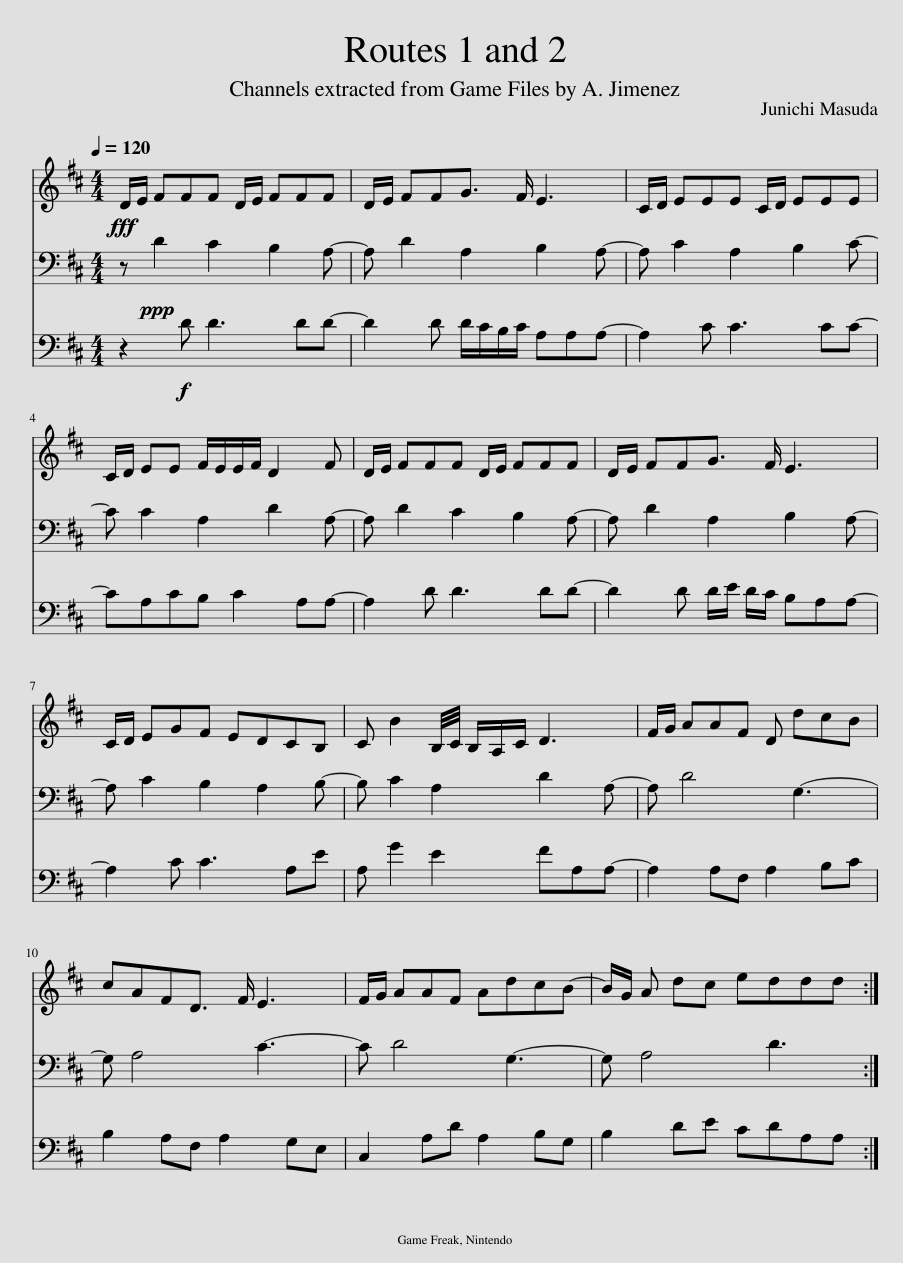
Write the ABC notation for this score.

X:1
%%score 1 2 3
L:1/8
Q:1/4=120
M:4/4
I:linebreak $
K:D
V:1 treble
V:2 bass
V:3 bass
V:1
!fff! D/E/ FFF D/E/ FFF | D/E/ FFG3/2 F/ E3 | C/D/ EEE C/D/ EEE |$ C/D/ EE F/E/E/F/ D2 F | D/E/ FFF D/E/ FFF | %5
 D/E/ FFG3/2 F/ E3 |$ C/D/ EGF EDCB, | C B2 B,/4C/4 B,/A,/C/ D3 | F/G/ AAF D dcB |$ cAFD3/2 F/ E3 | %10
 F/G/ AAF AdcB- | B/G/ A dc eddd :| %12
V:2
 z!ppp! D2 C2 B,2 A,- | A, D2 A,2 B,2 A,- | A, C2 A,2 B,2 C- |$ C C2 A,2 D2 A,- | A, D2 C2 B,2 A,- | %5
 A, D2 A,2 B,2 A,- |$ A, C2 B,2 A,2 B,- | B, C2 A,2 D2 A,- | A, D4 G,3- |$ G, A,4 C3- | %10
 C D4 G,3- | G, A,4 D3 :| %12
V:3
 z2!f! D D3 DD- | D2 D D/C/B,/C/ A,A,A,- | A,2 C C3 CC- |$ CA,CB, C2 A,A,- | A,2 D D3 DD- | %5
 D2 D D/E/ D/C/ B,A,A,- |$ A,2 C C3 A,E | A, G2 E2 FA,A,- | A,2 A,F, A,2 B,C |$ B,2 A,F, A,2 G,E, | %10
 C,2 A,D A,2 B,G, | B,2 DE CDA,A, :| %12
